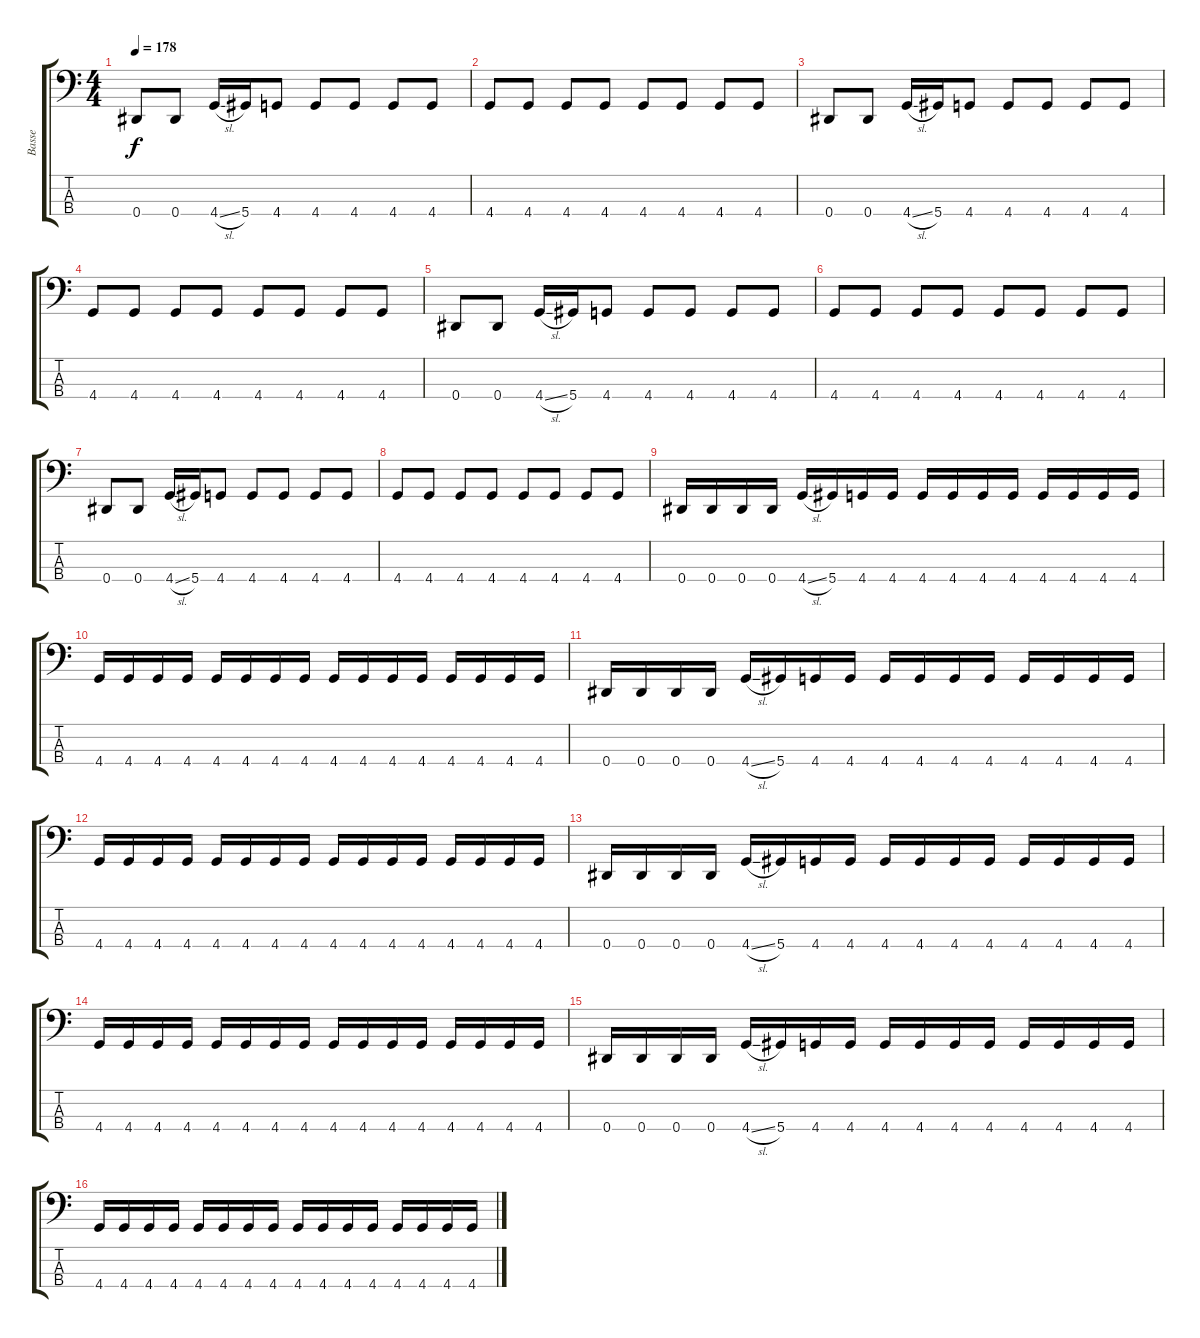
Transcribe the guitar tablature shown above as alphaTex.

\track ("Basse" "Basse") {instrument electricbassfinger}
\staff {score tabs}
\tuning (Gb2 Db2 Ab1 Eb1) {hide}
\ts (4 4)
\tempo 178
\clef f4
\ks c
0.4.8{dy f} 0.4.8 4.4{sl}.16 5.4.16 4.4.8 4.4.8 4.4.8 4.4.8 4.4.8 |
4.4.8 4.4.8 4.4.8 4.4.8 4.4.8 4.4.8 4.4.8 4.4.8 |
0.4.8 0.4.8 4.4{sl}.16 5.4.16 4.4.8 4.4.8 4.4.8 4.4.8 4.4.8 |
4.4.8 4.4.8 4.4.8 4.4.8 4.4.8 4.4.8 4.4.8 4.4.8 |
0.4.8 0.4.8 4.4{sl}.16 5.4.16 4.4.8 4.4.8 4.4.8 4.4.8 4.4.8 |
4.4.8 4.4.8 4.4.8 4.4.8 4.4.8 4.4.8 4.4.8 4.4.8 |
0.4.8 0.4.8 4.4{sl}.16 5.4.16 4.4.8 4.4.8 4.4.8 4.4.8 4.4.8 |
4.4.8 4.4.8 4.4.8 4.4.8 4.4.8 4.4.8 4.4.8 4.4.8 |
0.4.16 0.4.16 0.4.16 0.4.16 4.4{sl}.16 5.4.16 4.4.16 4.4.16 4.4.16 4.4.16 4.4.16 4.4.16 4.4.16 4.4.16 4.4.16 4.4.16 |
4.4.16 4.4.16 4.4.16 4.4.16 4.4.16 4.4.16 4.4.16 4.4.16 4.4.16 4.4.16 4.4.16 4.4.16 4.4.16 4.4.16 4.4.16 4.4.16 |
0.4.16 0.4.16 0.4.16 0.4.16 4.4{sl}.16 5.4.16 4.4.16 4.4.16 4.4.16 4.4.16 4.4.16 4.4.16 4.4.16 4.4.16 4.4.16 4.4.16 |
4.4.16 4.4.16 4.4.16 4.4.16 4.4.16 4.4.16 4.4.16 4.4.16 4.4.16 4.4.16 4.4.16 4.4.16 4.4.16 4.4.16 4.4.16 4.4.16 |
0.4.16 0.4.16 0.4.16 0.4.16 4.4{sl}.16 5.4.16 4.4.16 4.4.16 4.4.16 4.4.16 4.4.16 4.4.16 4.4.16 4.4.16 4.4.16 4.4.16 |
4.4.16 4.4.16 4.4.16 4.4.16 4.4.16 4.4.16 4.4.16 4.4.16 4.4.16 4.4.16 4.4.16 4.4.16 4.4.16 4.4.16 4.4.16 4.4.16 |
0.4.16 0.4.16 0.4.16 0.4.16 4.4{sl}.16 5.4.16 4.4.16 4.4.16 4.4.16 4.4.16 4.4.16 4.4.16 4.4.16 4.4.16 4.4.16 4.4.16 |
4.4.16 4.4.16 4.4.16 4.4.16 4.4.16 4.4.16 4.4.16 4.4.16 4.4.16 4.4.16 4.4.16 4.4.16 4.4.16 4.4.16 4.4.16 4.4.16
